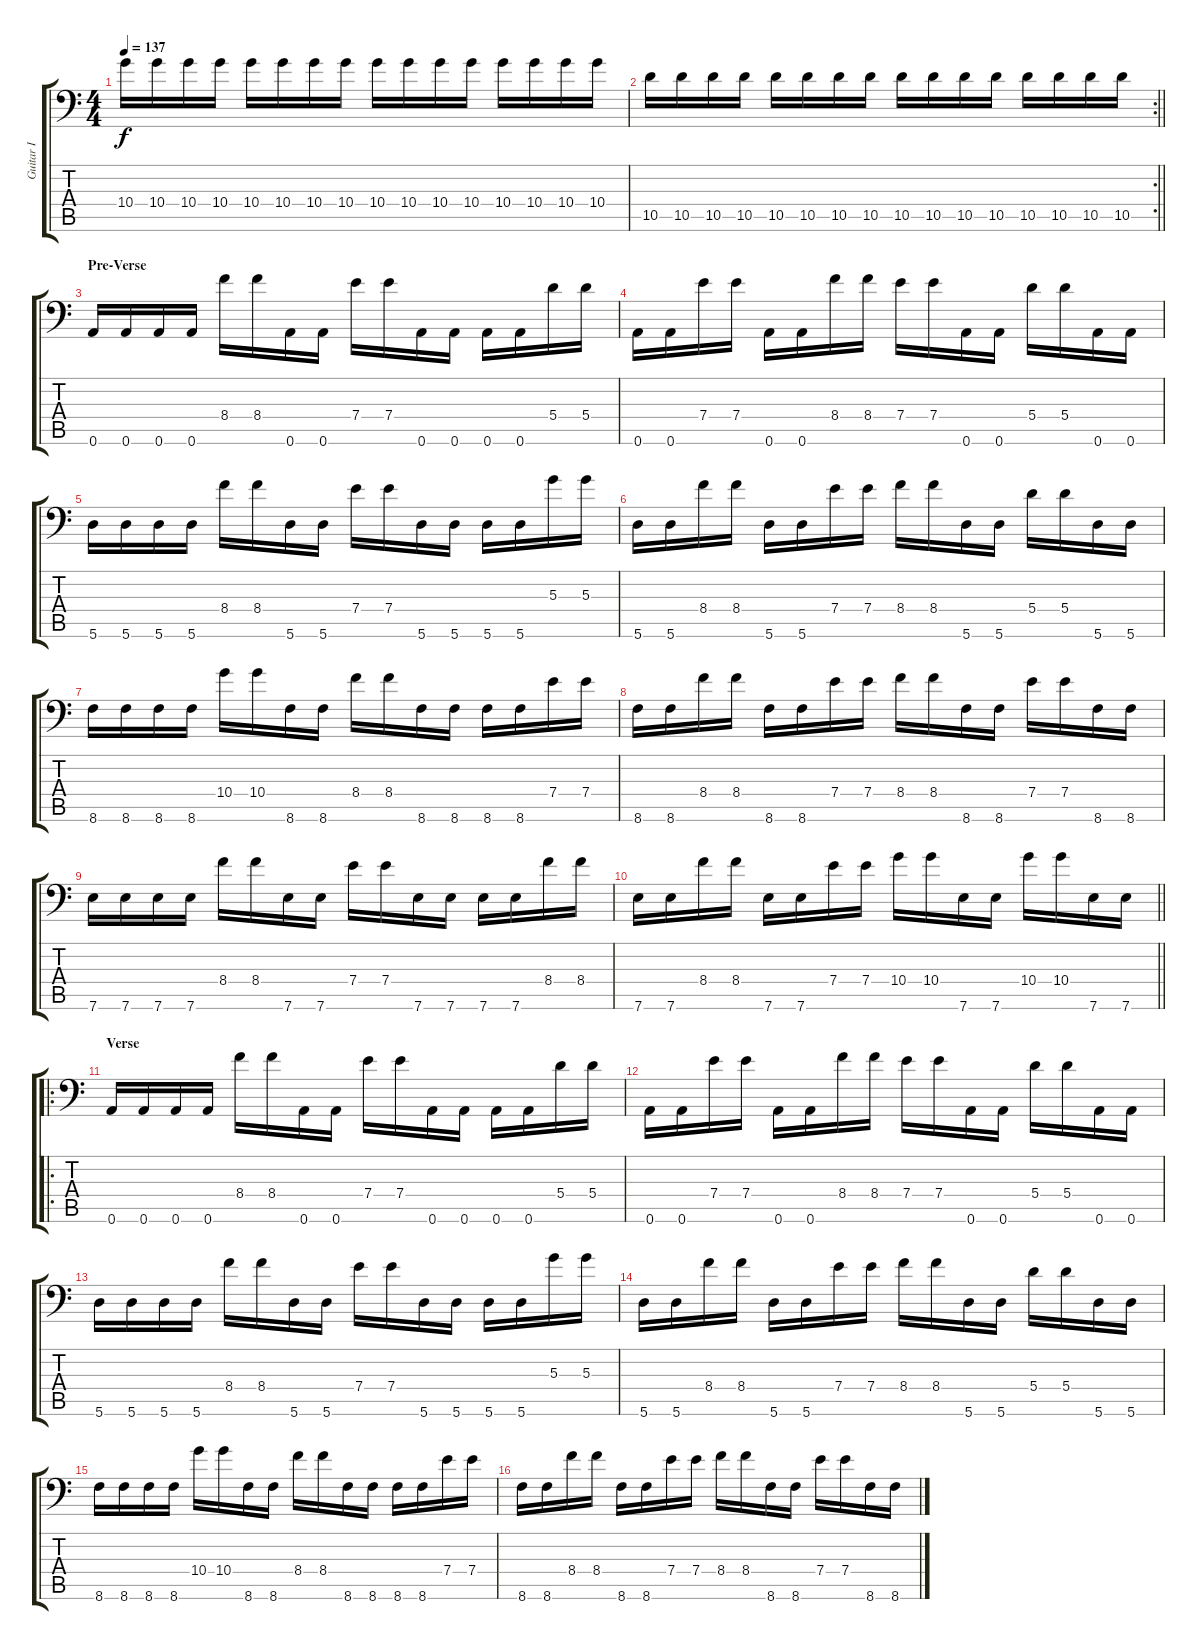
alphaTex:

\track ("Guitar I" "Guitar I") {instrument distortionguitar}
\staff {score tabs}
\tuning (B3 Gb3 D3 A2 E2 A1) {hide}
\ts (4 4)
\tempo 137
\clef f4
\ks c
10.4.16{dy f} 10.4.16 10.4.16 10.4.16 10.4.16 10.4.16 10.4.16 10.4.16 10.4.16 10.4.16 10.4.16 10.4.16 10.4.16 10.4.16 10.4.16 10.4.16 |
\rc 2
\barLineRight lightlight
10.5.16 10.5.16 10.5.16 10.5.16 10.5.16 10.5.16 10.5.16 10.5.16 10.5.16 10.5.16 10.5.16 10.5.16 10.5.16 10.5.16 10.5.16 10.5.16 |
\section ("" "Pre-Verse")
0.6.16 0.6.16 0.6.16 0.6.16 8.4.16 8.4.16 0.6.16 0.6.16 7.4.16 7.4.16 0.6.16 0.6.16 0.6.16 0.6.16 5.4.16 5.4.16 |
0.6.16 0.6.16 7.4.16 7.4.16 0.6.16 0.6.16 8.4.16 8.4.16 7.4.16 7.4.16 0.6.16 0.6.16 5.4.16 5.4.16 0.6.16 0.6.16 |
5.6.16 5.6.16 5.6.16 5.6.16 8.4.16 8.4.16 5.6.16 5.6.16 7.4.16 7.4.16 5.6.16 5.6.16 5.6.16 5.6.16 5.3.16 5.3.16 |
5.6.16 5.6.16 8.4.16 8.4.16 5.6.16 5.6.16 7.4.16 7.4.16 8.4.16 8.4.16 5.6.16 5.6.16 5.4.16 5.4.16 5.6.16 5.6.16 |
8.6.16 8.6.16 8.6.16 8.6.16 10.4.16 10.4.16 8.6.16 8.6.16 8.4.16 8.4.16 8.6.16 8.6.16 8.6.16 8.6.16 7.4.16 7.4.16 |
8.6.16 8.6.16 8.4.16 8.4.16 8.6.16 8.6.16 7.4.16 7.4.16 8.4.16 8.4.16 8.6.16 8.6.16 7.4.16 7.4.16 8.6.16 8.6.16 |
7.6.16 7.6.16 7.6.16 7.6.16 8.4.16 8.4.16 7.6.16 7.6.16 7.4.16 7.4.16 7.6.16 7.6.16 7.6.16 7.6.16 8.4.16 8.4.16 |
\barLineRight lightlight
7.6.16 7.6.16 8.4.16 8.4.16 7.6.16 7.6.16 7.4.16 7.4.16 10.4.16 10.4.16 7.6.16 7.6.16 10.4.16 10.4.16 7.6.16 7.6.16 |
\ro
\section ("" "Verse")
0.6.16 0.6.16 0.6.16 0.6.16 8.4.16 8.4.16 0.6.16 0.6.16 7.4.16 7.4.16 0.6.16 0.6.16 0.6.16 0.6.16 5.4.16 5.4.16 |
0.6.16 0.6.16 7.4.16 7.4.16 0.6.16 0.6.16 8.4.16 8.4.16 7.4.16 7.4.16 0.6.16 0.6.16 5.4.16 5.4.16 0.6.16 0.6.16 |
5.6.16 5.6.16 5.6.16 5.6.16 8.4.16 8.4.16 5.6.16 5.6.16 7.4.16 7.4.16 5.6.16 5.6.16 5.6.16 5.6.16 5.3.16 5.3.16 |
5.6.16 5.6.16 8.4.16 8.4.16 5.6.16 5.6.16 7.4.16 7.4.16 8.4.16 8.4.16 5.6.16 5.6.16 5.4.16 5.4.16 5.6.16 5.6.16 |
8.6.16 8.6.16 8.6.16 8.6.16 10.4.16 10.4.16 8.6.16 8.6.16 8.4.16 8.4.16 8.6.16 8.6.16 8.6.16 8.6.16 7.4.16 7.4.16 |
8.6.16 8.6.16 8.4.16 8.4.16 8.6.16 8.6.16 7.4.16 7.4.16 8.4.16 8.4.16 8.6.16 8.6.16 7.4.16 7.4.16 8.6.16 8.6.16
